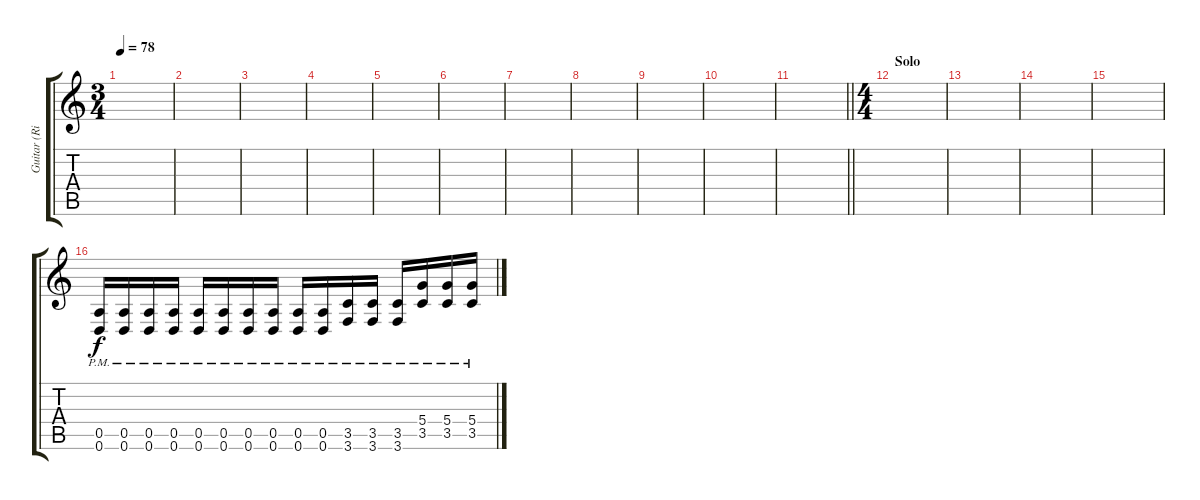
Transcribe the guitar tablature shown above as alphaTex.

\track ("Guitar (Right)" "Guitar (Ri") {instrument distortionguitar}
\staff {score tabs}
\tuning (E4 B3 G3 D3 A2 D2) {hide}
\ts (3 4)
\tempo 78
\clef g2
\ks c
|
|
|
|
|
|
|
|
|
|
\barLineRight lightlight
|
\ts (4 4)
\section ("" "Solo")
|
|
|
|
(0.5{pm} 0.6{pm}).16{volume 13} (0.5{pm} 0.6{pm}).16 (0.5{pm} 0.6{pm}).16 (0.5{pm} 0.6{pm}).16 (0.5{pm} 0.6{pm}).16 (0.5{pm} 0.6{pm}).16 (0.5{pm} 0.6{pm}).16 (0.5{pm} 0.6{pm}).16 (0.5{pm} 0.6{pm}).16 (0.5{pm} 0.6{pm}).16 (3.5{pm} 3.6{pm}).16 (3.5{pm} 3.6{pm}).16 (3.5{pm} 3.6{pm}).16 (5.4{pm} 3.5{pm}).16 (5.4{pm} 3.5{pm}).16 (5.4{pm} 3.5{pm}).16
